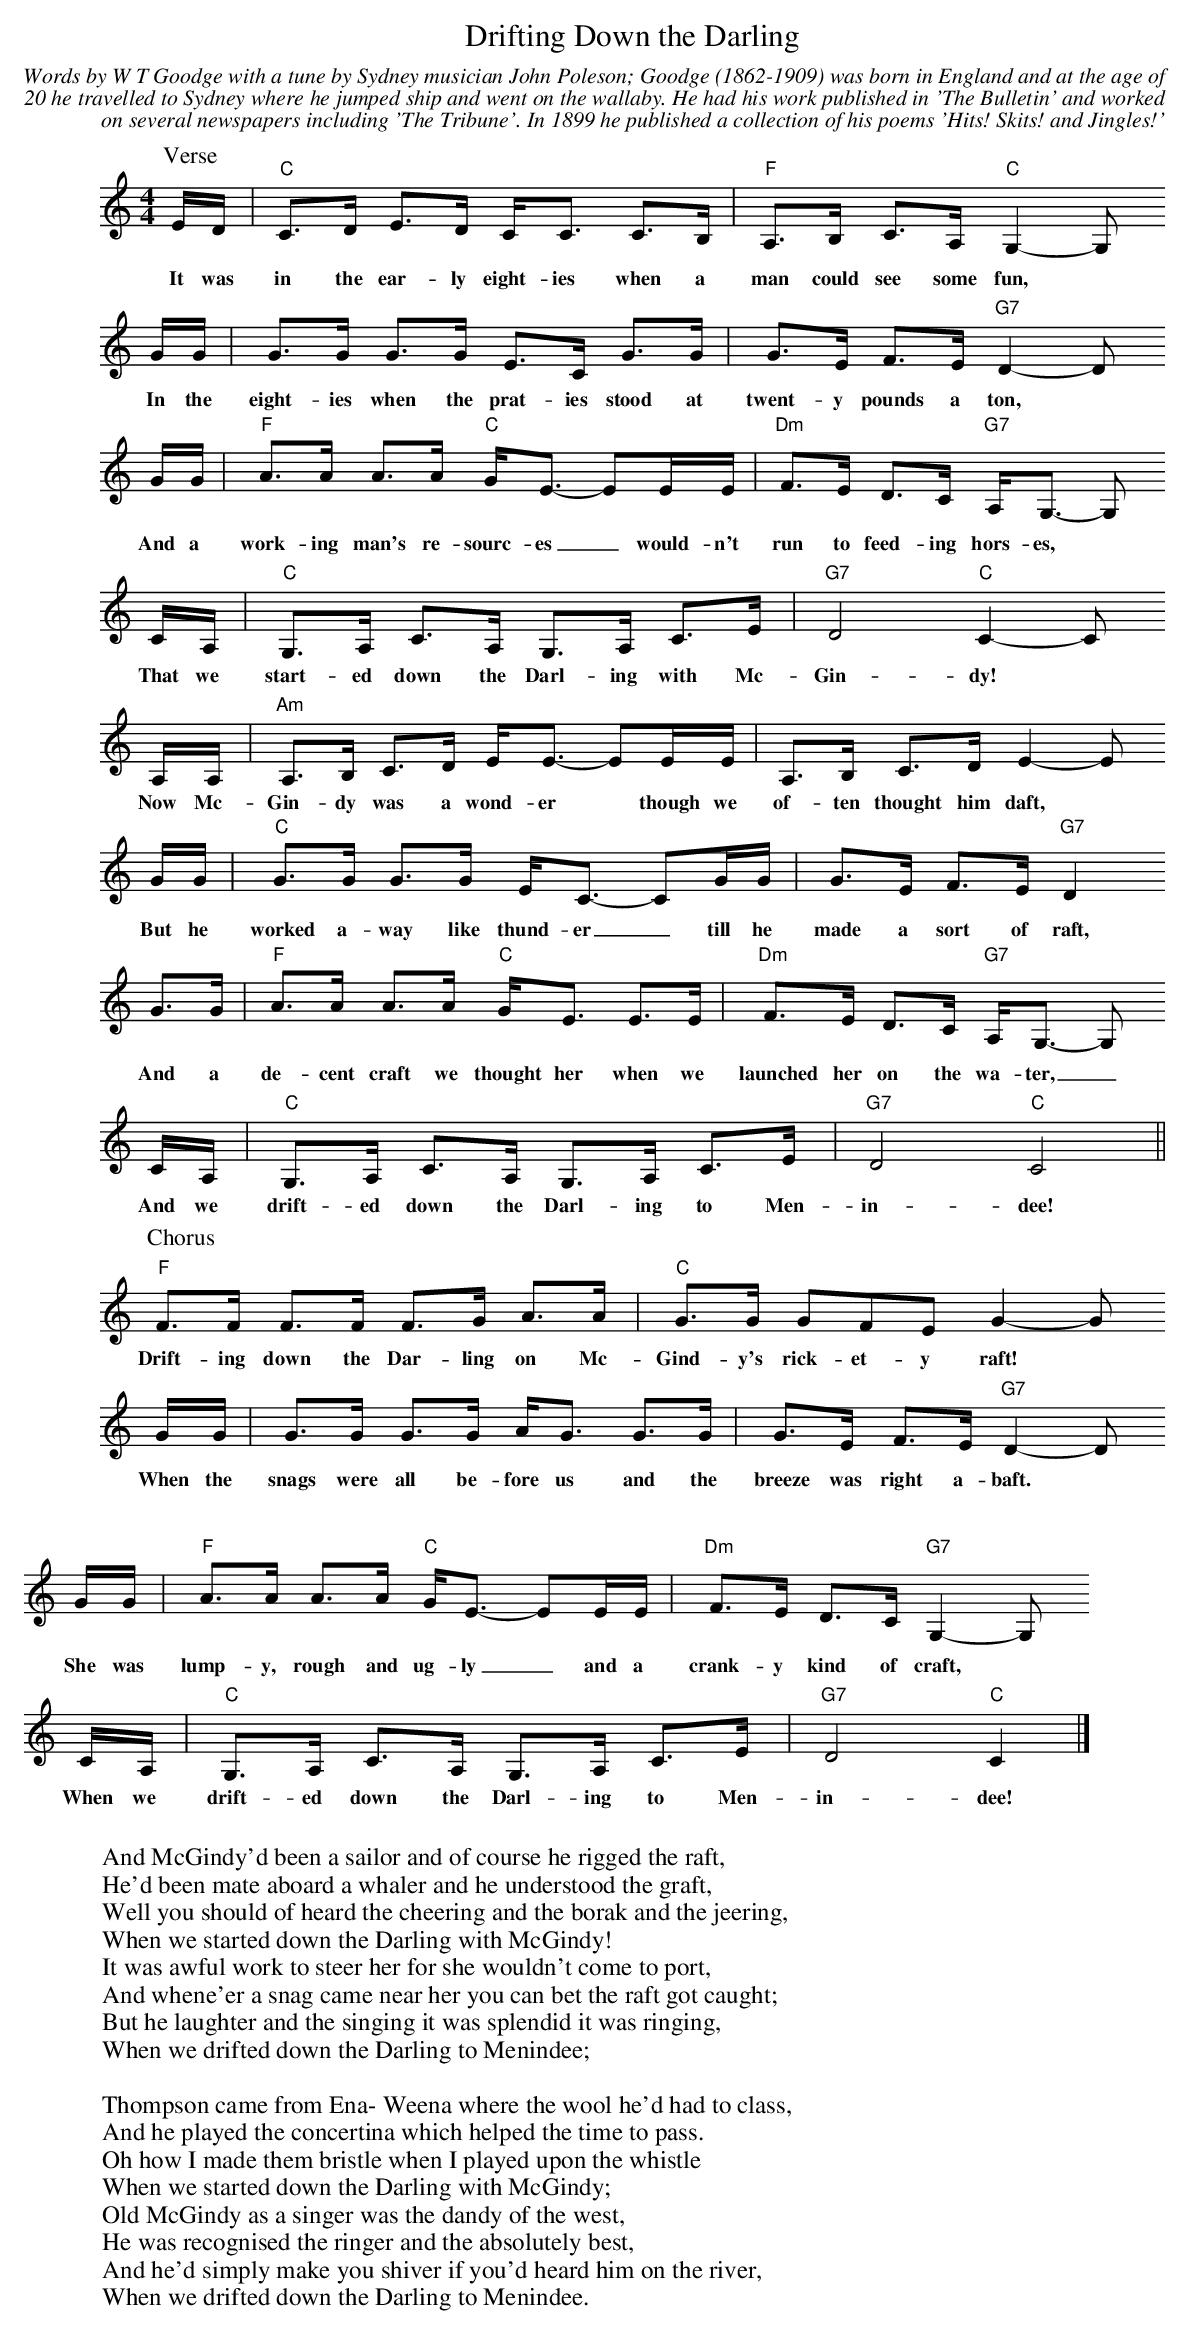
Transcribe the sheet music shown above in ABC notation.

X:1
T:Drifting Down the Darling
C:Words by W T Goodge with a tune by Sydney musician John Poleson; Goodge (1862-1909) was born in England and at the age of
C:20 he travelled to Sydney where he jumped ship and went on the wallaby. He had his work published in 'The Bulletin' and worked
C:on several newspapers including 'The Tribune'. In 1899 he published a collection of his poems 'Hits! Skits! and Jingles!'
M:4/4
L:1/8
K:C
P:Verse
E/D/|"C"C>D E>D C<C C>B,|"F"A,>B, C>A, "C"G,2-G,
w:It was in the ear-ly eight-ies when a man could see some fun,*
G/G/|G>G G>G E>C G>G|G>E F>E "G7"D2-D
w: In the eight-ies when the prat-ies stood at twent-y pounds a ton,*
G/G/|"F"A>A A>A "C"G<E- EE/E/ |"Dm"F>E D>C "G7"A,<G, -G,
w: And a work-ing man's re-sourc-es_ would-n't run to feed-ing hors-es,*
C/A,/|"C"G,>A, C>A, G,>A, C>E|"G7"D4"C"C2-C
w: That we start-ed down the Darl-ing with Mc-Gin-dy!*
A,/A,/|"Am"A,>B, C>D E<E- EE/E/|A,>B, C>D E2- E
w: Now Mc-Gin-dy was a wond-er* though we of-ten thought him daft,*
G/G/|"C"G>G G>G E<C- CG/G/|G>E F>E "G7"D2
w: But he worked a-way like thund-er_ till he made a sort of raft,
G>G|"F"A>A A>A "C"G<E E>E |"Dm"F>E D>C "G7"A,<G, -G,
w: And a de-cent craft we thought her when we launched her on the wa-ter,_
C/A,/|"C"G,>A, C>A, G,>A, C>E|"G7"D4"C"C4||
w: And we drift-ed down the Darl-ing to Men-in-dee!
P:Chorus
"F"F>F F>F F>G A>A|"C"G>G GFE G2- G
w:Drift-ing down the Dar-ling on Mc-Gind-y's rick-et-y raft!*
G/G/|G>G G>G A<G G>G|G>E F>E "G7"D2- D
w: When the snags were all be-fore us and the breeze was right a-baft.*
G/G/|"F"A>A A>A "C"G<E- EE/E/|"Dm"F>E D>C "G7"G,2 -G,
w: She was lump-y, rough and ug-ly_ and a crank-y kind of craft,*
C/A,/|"C"G,>A, C>A, G,>A, C>E|"G7"D4"C"C2|]
w: When we drift-ed down the Darl-ing to Men-in-dee!
W:
W:And McGindy'd been a sailor and of course he rigged the raft,
W:He'd been mate aboard a whaler and he understood the graft,
W:Well you should of heard the cheering and the borak and the jeering,
W:When we started down the Darling with McGindy!
W:It was awful work to steer her for she wouldn't come to port,
W:And whene'er a snag came near her you can bet the raft got caught;
W:But he laughter and the singing it was splendid it was ringing,
W:When we drifted down the Darling to Menindee;
W:
W:Thompson came from Ena- Weena where the wool he'd had to class,
W:And he played the concertina which helped the time to pass.
W:Oh how I made them bristle when I played upon the whistle
W:When we started down the Darling with McGindy;
W:Old McGindy as a singer was the dandy of the west,
W:He was recognised the ringer and the absolutely best,
W:And he'd simply make you shiver if you'd heard him on the river,
W:When we drifted down the Darling to Menindee.
